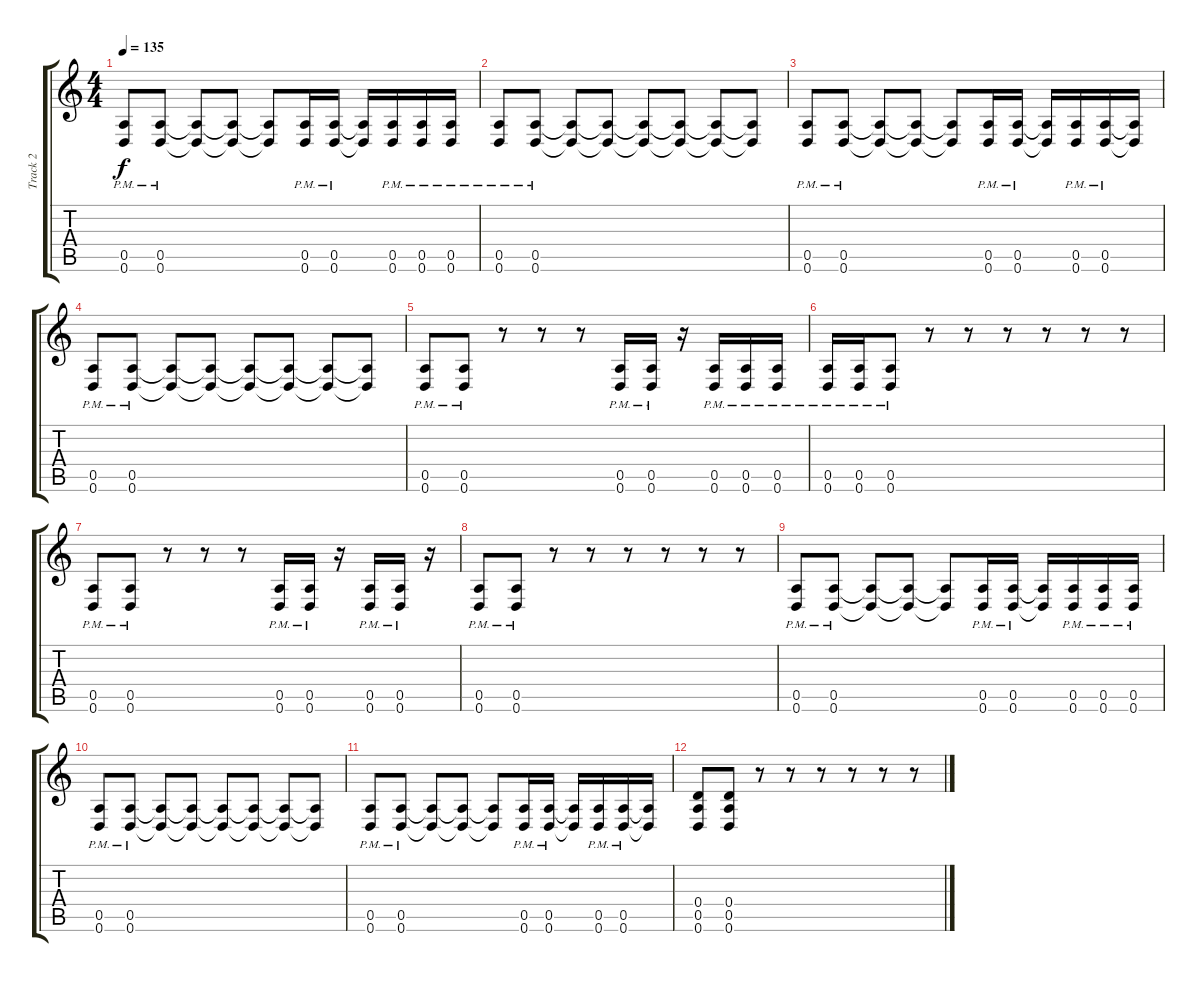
\track ("Track 2" "Track 2") {instrument distortionguitar}
\staff {score tabs}
\tuning (E4 B3 G3 D3 A2 D2) {hide}
\ts (4 4)
\tempo 135
\clef g2
\ks c
(0.5{pm} 0.6{pm}).8{dy f} (0.5{pm} 0.6{pm}).8 (0.5{t} 0.6{t}).8 (0.5{t} 0.6{t}).8 (0.5{t} 0.6{t}).8 (0.5{pm} 0.6{pm}).16 (0.5{pm} 0.6{pm}).16 (0.5{t} 0.6{t}).16 (0.5{pm} 0.6{pm}).16 (0.5{pm} 0.6{pm}).16 (0.5{pm} 0.6{pm}).16 |
(0.5{pm} 0.6{pm}).8 (0.5{pm} 0.6{pm}).8 (0.5{t} 0.6{t}).8 (0.5{t} 0.6{t}).8 (0.5{t} 0.6{t}).8 (0.5{t} 0.6{t}).8 (0.5{t} 0.6{t}).8 (0.5{t} 0.6{t}).8 |
(0.5{pm} 0.6{pm}).8 (0.5{pm} 0.6{pm}).8 (0.5{t} 0.6{t}).8 (0.5{t} 0.6{t}).8 (0.5{t} 0.6{t}).8 (0.5{pm} 0.6{pm}).16 (0.5{pm} 0.6{pm}).16 (0.5{t} 0.6{t}).16 (0.5{pm} 0.6{pm}).16 (0.5{pm} 0.6{pm}).16 (0.5{t} 0.6{t}).16 |
(0.5{pm} 0.6{pm}).8 (0.5{pm} 0.6{pm}).8 (0.5{t} 0.6{t}).8 (0.5{t} 0.6{t}).8 (0.5{t} 0.6{t}).8 (0.5{t} 0.6{t}).8 (0.5{t} 0.6{t}).8 (0.5{t} 0.6{t}).8 |
(0.5{pm} 0.6{pm}).8 (0.5{pm} 0.6{pm}).8 r.8 r.8 r.8 (0.5{pm} 0.6{pm}).16 (0.5{pm} 0.6{pm}).16 r.16 (0.5{pm} 0.6{pm}).16 (0.5{pm} 0.6{pm}).16 (0.5{pm} 0.6{pm}).16 |
(0.5{pm} 0.6{pm}).16 (0.5{pm} 0.6{pm}).16 (0.5{pm} 0.6{pm}).8 r.8 r.8 r.8 r.8 r.8 r.8 |
(0.5{pm} 0.6{pm}).8 (0.5{pm} 0.6{pm}).8 r.8 r.8 r.8 (0.5{pm} 0.6{pm}).16 (0.5{pm} 0.6{pm}).16 r.16 (0.5{pm} 0.6{pm}).16 (0.5{pm} 0.6{pm}).16 r.16 |
(0.5{pm} 0.6{pm}).8 (0.5{pm} 0.6{pm}).8 r.8 r.8 r.8 r.8 r.8 r.8 |
(0.5{pm} 0.6{pm}).8 (0.5{pm} 0.6{pm}).8 (0.5{t} 0.6{t}).8 (0.5{t} 0.6{t}).8 (0.5{t} 0.6{t}).8 (0.5{pm} 0.6{pm}).16 (0.5{pm} 0.6{pm}).16 (0.5{t} 0.6{t}).16 (0.5{pm} 0.6{pm}).16 (0.5{pm} 0.6{pm}).16 (0.5{pm} 0.6{pm}).16 |
(0.5{pm} 0.6{pm}).8 (0.5{pm} 0.6{pm}).8 (0.5{t} 0.6{t}).8 (0.5{t} 0.6{t}).8 (0.5{t} 0.6{t}).8 (0.5{t} 0.6{t}).8 (0.5{t} 0.6{t}).8 (0.5{t} 0.6{t}).8 |
(0.5{pm} 0.6{pm}).8 (0.5{pm} 0.6{pm}).8 (0.5{t} 0.6{t}).8 (0.5{t} 0.6{t}).8 (0.5{t} 0.6{t}).8 (0.5{pm} 0.6{pm}).16 (0.5{pm} 0.6{pm}).16 (0.5{t} 0.6{t}).16 (0.5{pm} 0.6{pm}).16 (0.5{pm} 0.6{pm}).16 (0.5{t} 0.6{t}).16 |
(0.4 0.5 0.6).8 (0.4 0.5 0.6).8 r.8 r.8 r.8 r.8 r.8 r.8
